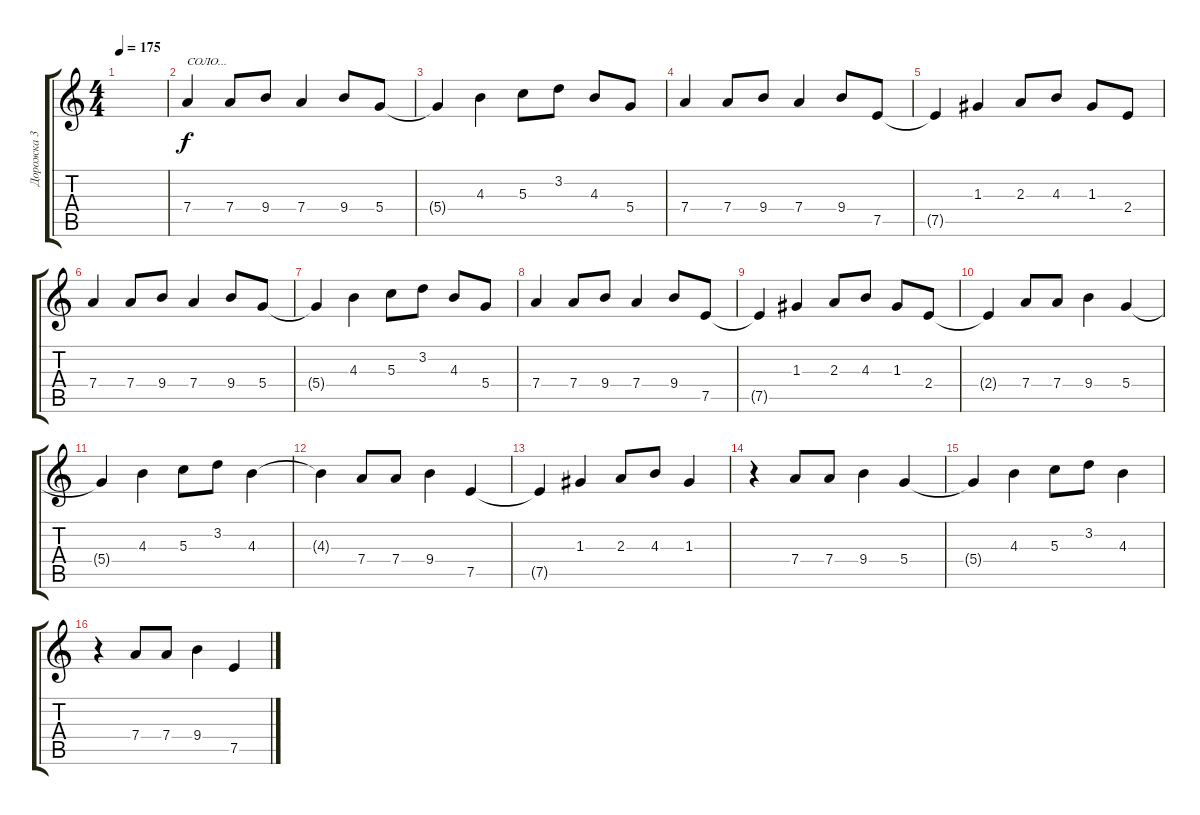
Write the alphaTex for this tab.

\track ("Дорожка 3" "Дорожка 3") {instrument distortionguitar}
\staff {score tabs}
\tuning (E4 B3 G3 D3 A2 E2) {hide}
\ts (4 4)
\tempo 175
\clef g2
\ks c
|
7.4.4{txt "СОЛО..."} 7.4.8 9.4.8 7.4.4 9.4.8 5.4.8 |
5.4{t}.4 4.3.4 5.3.8 3.2.8 4.3.8 5.4.8 |
7.4.4 7.4.8 9.4.8 7.4.4 9.4.8 7.5.8 |
7.5{t}.4 1.3.4 2.3.8 4.3.8 1.3.8 2.4.8 |
7.4.4 7.4.8 9.4.8 7.4.4 9.4.8 5.4.8 |
5.4{t}.4 4.3.4 5.3.8 3.2.8 4.3.8 5.4.8 |
7.4.4 7.4.8 9.4.8 7.4.4 9.4.8 7.5.8 |
7.5{t}.4 1.3.4 2.3.8 4.3.8 1.3.8 2.4.8 |
2.4{t}.4 7.4.8 7.4.8 9.4.4 5.4.4 |
5.4{t}.4 4.3.4 5.3.8 3.2.8 4.3.4 |
4.3{t}.4 7.4.8 7.4.8 9.4.4 7.5.4 |
7.5{t}.4 1.3.4 2.3.8 4.3.8 1.3.4 |
r.4 7.4.8 7.4.8 9.4.4 5.4.4 |
5.4{t}.4 4.3.4 5.3.8 3.2.8 4.3.4 |
r.4 7.4.8 7.4.8 9.4.4 7.5.4
